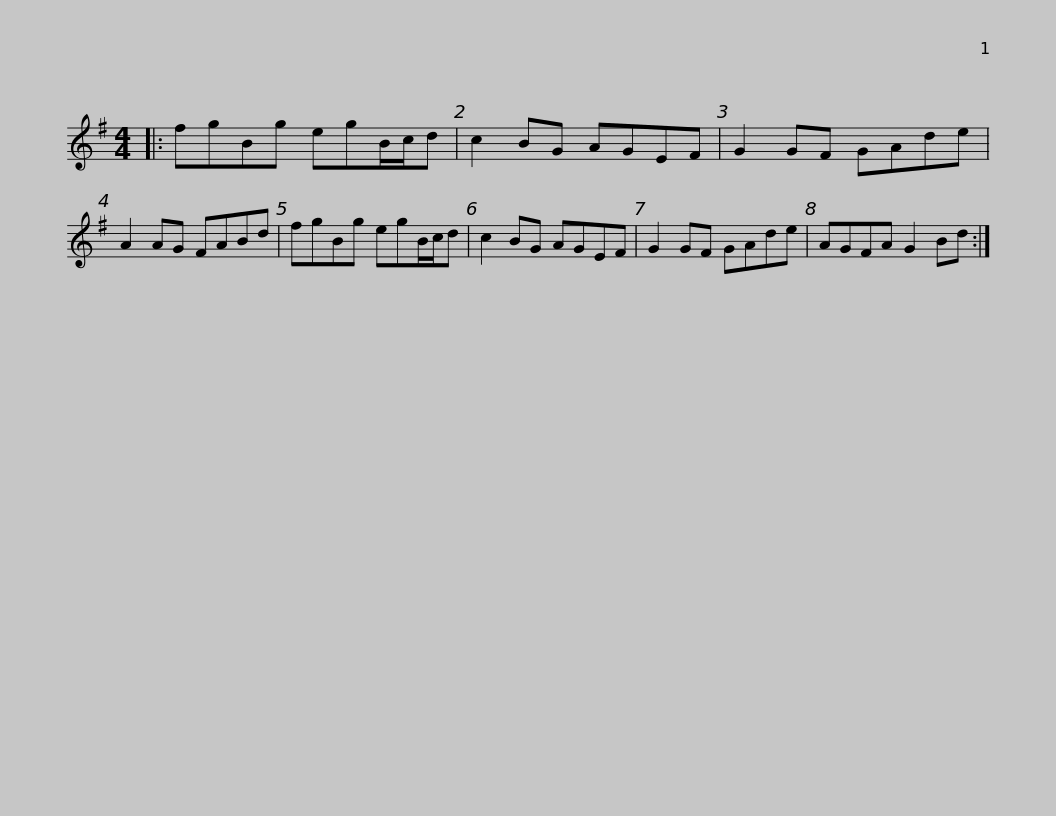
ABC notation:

X:1
L:1/8
M:4/4
I:linebreak $
K:G
V:1 treble
V:1
|: fgBg egB/c/d | c2 BG AGEF | G2 GF GAde | A2 AG FABd | fgBg egB/c/d |$ %5
 c2 BG AGEF | G2 GF GAde | AGFA G2 Bd :| %8
